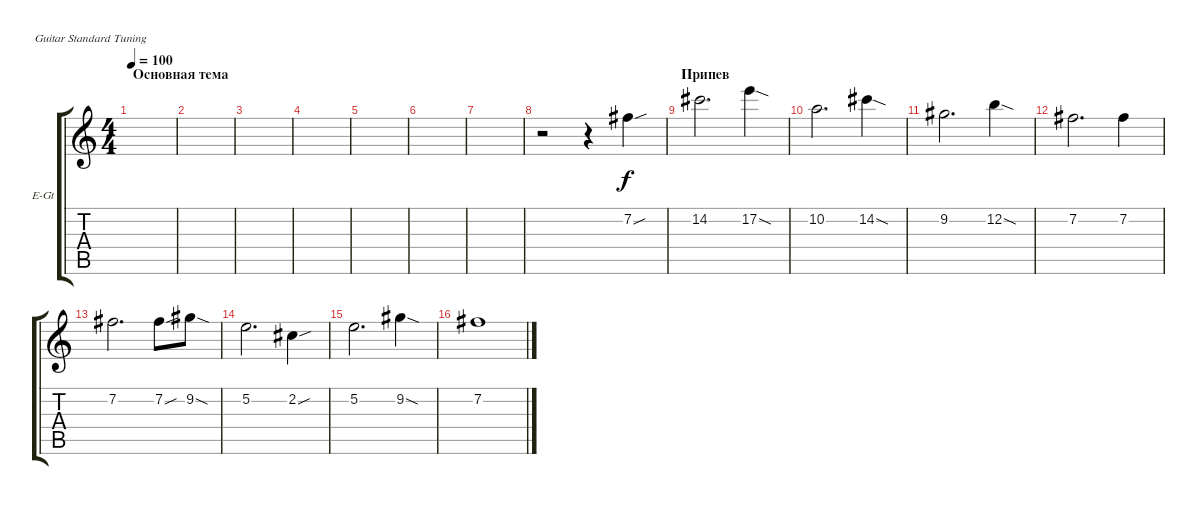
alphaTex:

\defaultSystemsLayout 4
\bracketExtendMode groupsimilarinstruments
\firstSystemTrackNameOrientation horizontal
\otherSystemsTrackNameOrientation horizontal
\track ("Slide Guitar" "E-Gt") {instrument electricguitarclean}
\staff {score tabs}
\tuning (E4 B3 G3 D3 A2 E2)
\ts (4 4)
\section ("" "Основная тема")
\tempo 100
\clef g2
\scale
0.5
\ks c
|
\scale
0.5 |
\scale
0.5 |
\scale
0.5 |
\scale
0.5 |
\scale
0.5 |
\scale
0.5 |
\scale
0.5 r.2 r.4 7.2{sou}.4 |
\section ("" "Припев")
\scale
0.5 14.2.2{d} 17.2{sod}.4 |
\scale
0.5 10.2.2{d} 14.2{sod}.4 |
\scale
0.5 9.2.2{d} 12.2{sod}.4 |
\scale
0.5 7.2.2{d} 7.2.4 |
\scale
0.5 7.2.2{d} 7.2{sou}.8 9.2{sod}.8 |
\scale
0.5 5.2.2{d} 2.2{sou}.4 |
\scale
0.5 5.2.2{d} 9.2{sod}.4 |
\scale
0.5 7.2.1
